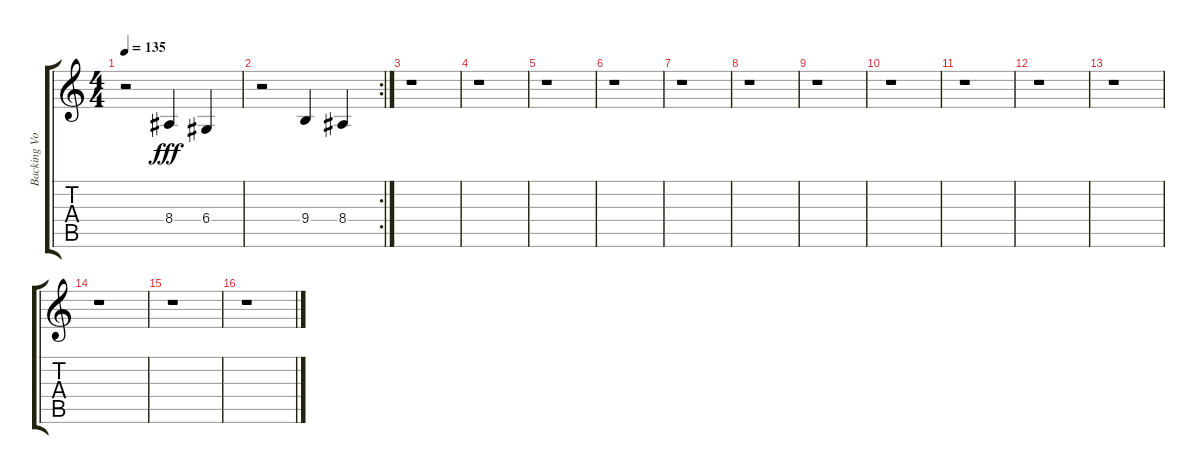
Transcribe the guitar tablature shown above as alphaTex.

\track ("Backing Vox." "Backing Vo") {instrument baritonesax}
\staff {score tabs}
\tuning (E4 B3 G3 D3 A2 E2) {hide}
\ts (4 4)
\tempo 135
\clef g2
\ks c
r.2{dy fff} 8.4.4 6.4.4 |
\rc 2
r.2 9.4.4 8.4.4 |
r.1 |
r.1 |
r.1 |
r.1 |
r.1 |
r.1 |
r.1 |
r.1 |
r.1 |
r.1 |
r.1 |
r.1 |
r.1 |
r.1
